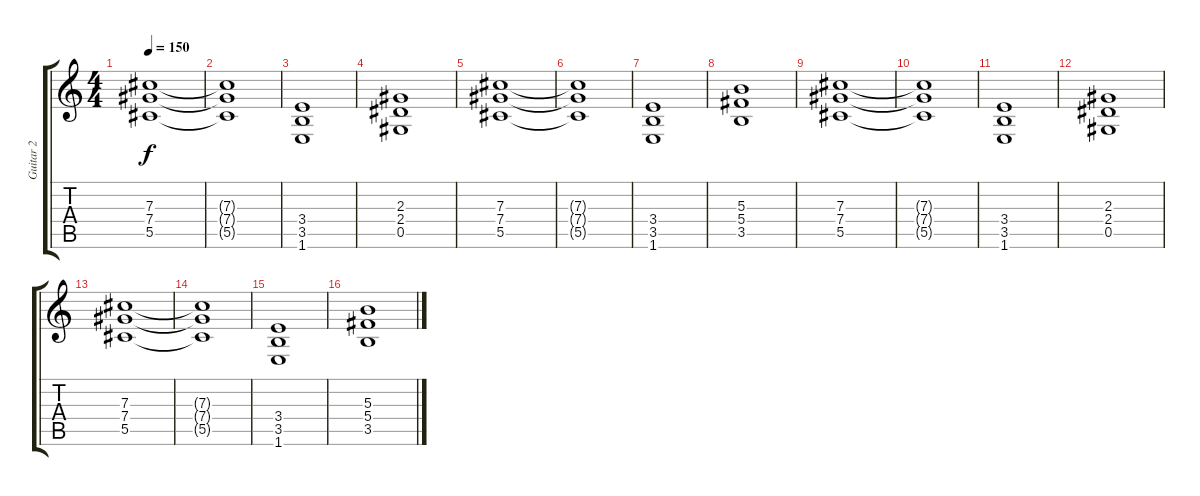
\track ("Guitar 2" "Guitar 2") {instrument distortionguitar}
\staff {score tabs}
\tuning (Eb4 Bb3 Gb3 Db3 Ab2 Eb2) {hide}
\ts (4 4)
\tempo 150
\clef g2
\ks c
(7.3 7.4 5.5).1{dy f} |
(7.3{t} 7.4{t} 5.5{t}).1 |
(3.4 3.5 1.6).1 |
(2.3 2.4 0.5).1 |
(7.3 7.4 5.5).1 |
(7.3{t} 7.4{t} 5.5{t}).1 |
(3.4 3.5 1.6).1 |
(5.3 5.4 3.5).1 |
(7.3 7.4 5.5).1 |
(7.3{t} 7.4{t} 5.5{t}).1 |
(3.4 3.5 1.6).1 |
(2.3 2.4 0.5).1 |
(7.3 7.4 5.5).1{volume 0} |
(7.3{t} 7.4{t} 5.5{t}).1 |
(3.4 3.5 1.6).1 |
(5.3 5.4 3.5).1
